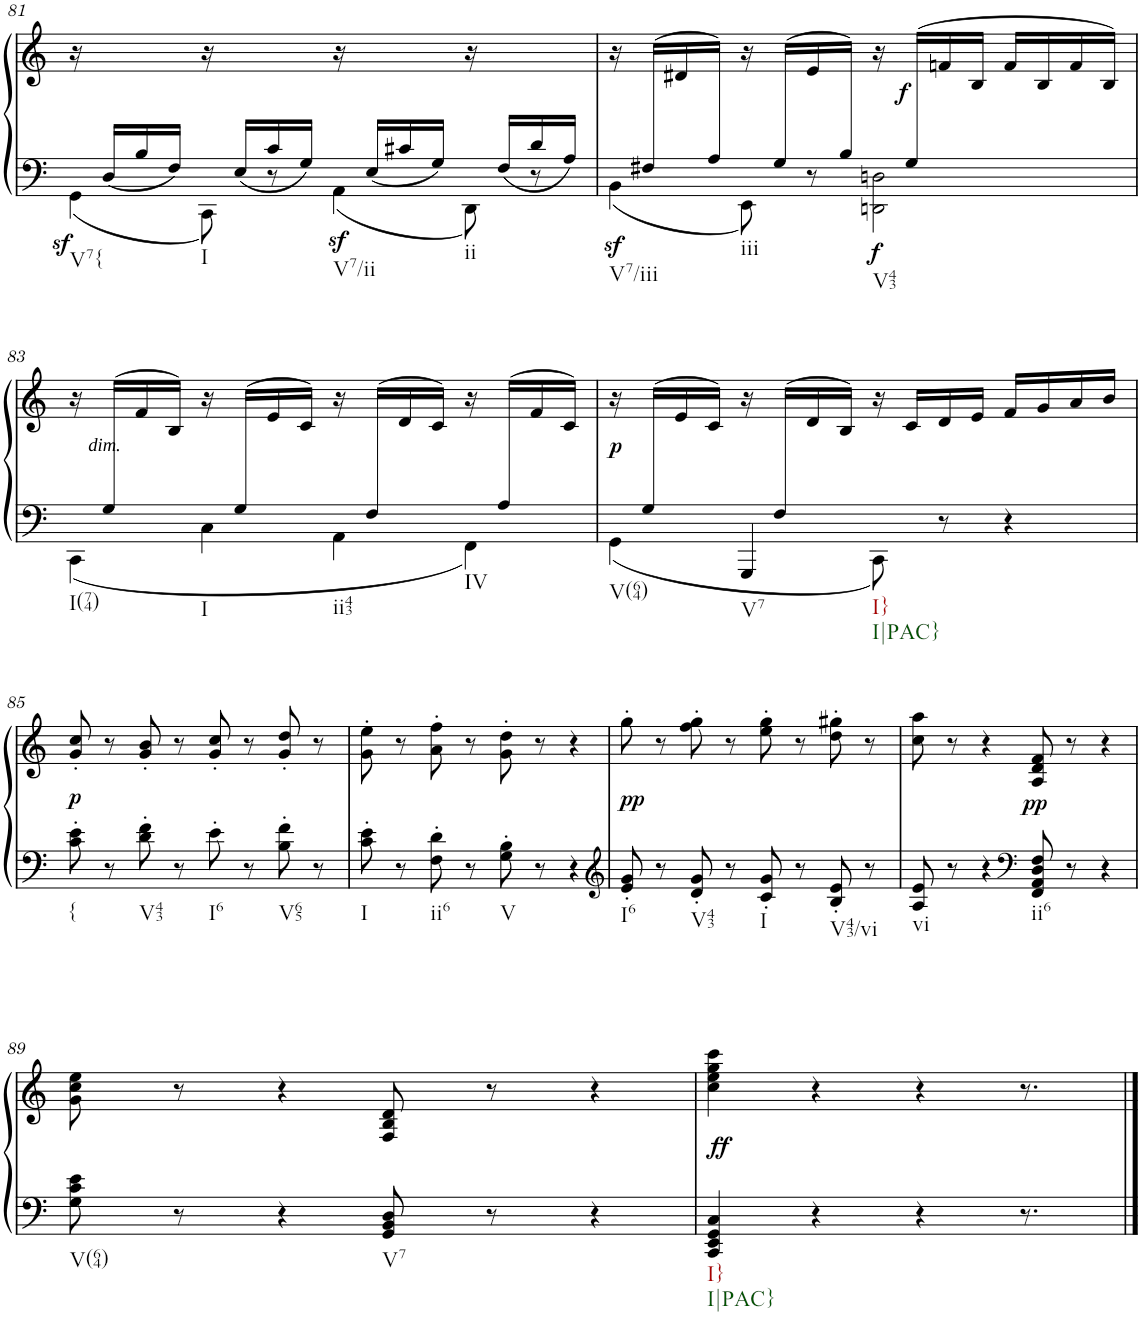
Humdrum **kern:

**kern	**kern	**dynam
*part1	*part1	*part1
*staff2	*staff1	*staff1/2
*I"Piano	*	*
*I'Pno	*	*
!!LO:PB:g=z
*clefF4	*clefG2	*
*k[]	*k[]	*
*M4/4	*M4/4	*
*met(c|)	*met(c|)	*
=81	=81	=81
*^	*	*
!LO:TX:b:t=V7{	!	!	!
!	!	!	!LO:DY:b=2
16ryy	4GG\	16r	sf
16D/LL	.	8.ryy	.
16B/	.	.	.
16F/JJ	.	.	.
!LO:TX:b:t=I	!	!	!
16ryy	8CC\	16r	.
16E/LL	.	8.ryy	.
16c/	8r	.	.
16G/JJ	.	.	.
!LO:TX:b:t=V7/ii	!	!	!
!	!	!	!LO:DY:b=2
16ryy	4AA\	16r	sf
16E/LL	.	8.ryy	.
16c#X/	.	.	.
16G/JJ	.	.	.
!LO:TX:b:t=ii	!	!	!
16ryy	8DD\	16r	.
16F/LL	.	8.ryy	.
16d/	8r	.	.
16A/JJ	.	.	.
=82	=82	=82	=82
!LO:TX:b:t=V7/iii	!	!	!
!	!	!	!LO:DY:b=2
16ryy	4BB\	16r	sf
16F#X/LL	.	16ryy	.
16ryy	.	16d#X/	.
16A/JJ	.	16ryy	.
!LO:TX:b:t=iii	!	!	!
16ryy	8EE\	16r	.
16G/LL	.	16ryy	.
16ryy	8r	16e/	.
16B/JJ	.	16ryy	.
!LO:TX:b:t=V43	!	!	!
!	!	!	!LO:DY:b=2
16ryy	2DDn\ 2Dn\	16r	f
!	!	!	!LO:DY:b
(>16G/LL	.	16ryy	f
4.ryy	.	16fn/	.
.	.	16B/JJ	.
.	.	16f/LL	.
.	.	16B/	.
.	.	16f/	.
.	.	16B/JJ)	.
!!LO:LB:g=z
=83	=83	=83	=83
!LO:TX:b:t=I(74)	!	!	!
16ryy	4CC\	16r	.
!	!	!	!LO:DY:b
(>16G/LL	.	16ryy	other-dynamics
8.ryy	.	16f/	.
.	.	16B/JJ)	.
!	!LO:TX:b:t=I	!	!
.	4C\	16r	.
(>16G/LL	.	16ryy	.
8.ryy	.	16e/	.
.	.	16c/JJ)	.
!	!LO:TX:b:t=ii43	!	!
.	4AA\	16r	.
(>16F/LL	.	16ryy	.
8.ryy	.	16d/	.
.	.	16c/JJ)	.
!	!LO:TX:b:t=IV	!	!
.	4FF\	16r	.
(>16A/LL	.	16ryy	.
8ryy	.	16f/	.
.	.	16c/JJ)	.
=84	=84	=84	=84
!LO:TX:b:t=V(64)	!	!	!
!	!	!	!LO:DY:b
16ryy	4GG\	16r	p
(>16G/LL	.	16ryy	.
8.ryy	.	16e/	.
.	.	16c/JJ)	.
!	!LO:TX:b:t=V7	!	!
.	4GGG/	16r	.
(>16F/LL	.	16ryy	.
2ryy	.	16d/	.
.	.	16B/JJ)	.
!	!LO:TX:b:t=I}	!	!
!	!LO:TX:b:t=I|PAC}	!	!
.	8CC\	16r	.
.	.	16c/LL	.
.	8r	16d/	.
.	.	16e/JJ	.
.	4r	16f/LL	.
.	.	16g/	.
8ryy	.	16a/	.
.	.	16b/JJ	.
*v	*v	*	*
!!LO:LB:g=z
=85	=85	=85
!LO:TX:b:t={	!	!
!	!	!LO:DY:b
8c\' 8e\'	8g/' 8cc/'	p
8r	8r	.
!LO:TX:b:t=V43	!	!
8d\' 8f\'	8g/' 8b/'	.
8r	8r	.
!LO:TX:b:t=I6	!	!
8e'\	8g/' 8cc/'	.
8r	8r	.
!LO:TX:b:t=V65	!	!
8B\' 8f\'	8g/' 8dd/'	.
8r	8r	.
=86	=86	=86
!LO:TX:b:t=I	!	!
8c\' 8e\'	8g\' 8ee\'	.
8r	8r	.
!LO:TX:b:t=ii6	!	!
8F\' 8d\'	8a\' 8ff\'	.
8r	8r	.
!LO:TX:b:t=V	!	!
8G\' 8B\'	8g\' 8dd\'	.
8r	8r	.
4r	4r	.
=87	=87	=87
*clefG2	*	*
!LO:TX:b:t=I6	!	!
!	!	!LO:DY:b
8e/' 8g/'	8gg'\	pp
8r	8r	.
!LO:TX:b:t=V43	!	!
8d/' 8g/'	8ff\' 8gg\'	.
8r	8r	.
!LO:TX:b:t=I	!	!
8c/' 8g/'	8ee\' 8gg\'	.
8r	8r	.
!LO:TX:b:t=V43/vi	!	!
8B/' 8e/'	8dd\' 8gg#X\'	.
8r	8r	.
=88	=88	=88
!LO:TX:b:t=vi	!	!
8A/ 8e/	8cc\ 8aa\	.
8r	8r	.
4r	4r	.
*clefF4	*	*
!LO:TX:b:t=ii6	!	!
!	!	!LO:DY:b
8FF/ 8AA/ 8D/ 8F/	8A/ 8d/ 8f/	pp
8r	8r	.
4r	4r	.
!!LO:LB:g=z
=89	=89	=89
!LO:TX:b:t=V(64)	!	!
8G\ 8c\ 8e\	8g\ 8cc\ 8ee\	.
8r	8r	.
4r	4r	.
!LO:TX:b:t=V7	!	!
8GG/ 8BB/ 8D/	8F/ 8B/ 8d/	.
8r	8r	.
4r	4r	.
=90	=90	=90
!LO:TX:b:t=I}	!	!
!LO:TX:b:t=I|PAC}	!	!
!	!	!LO:DY:b
4CC/ 4EE/ 4GG/ 4C/	4cc\ 4ee\ 4gg\ 4ccc\	ff
4r	4r	.
4r	4r	.
8.r	8.r	.
==	==	==
*-	*-	*-
